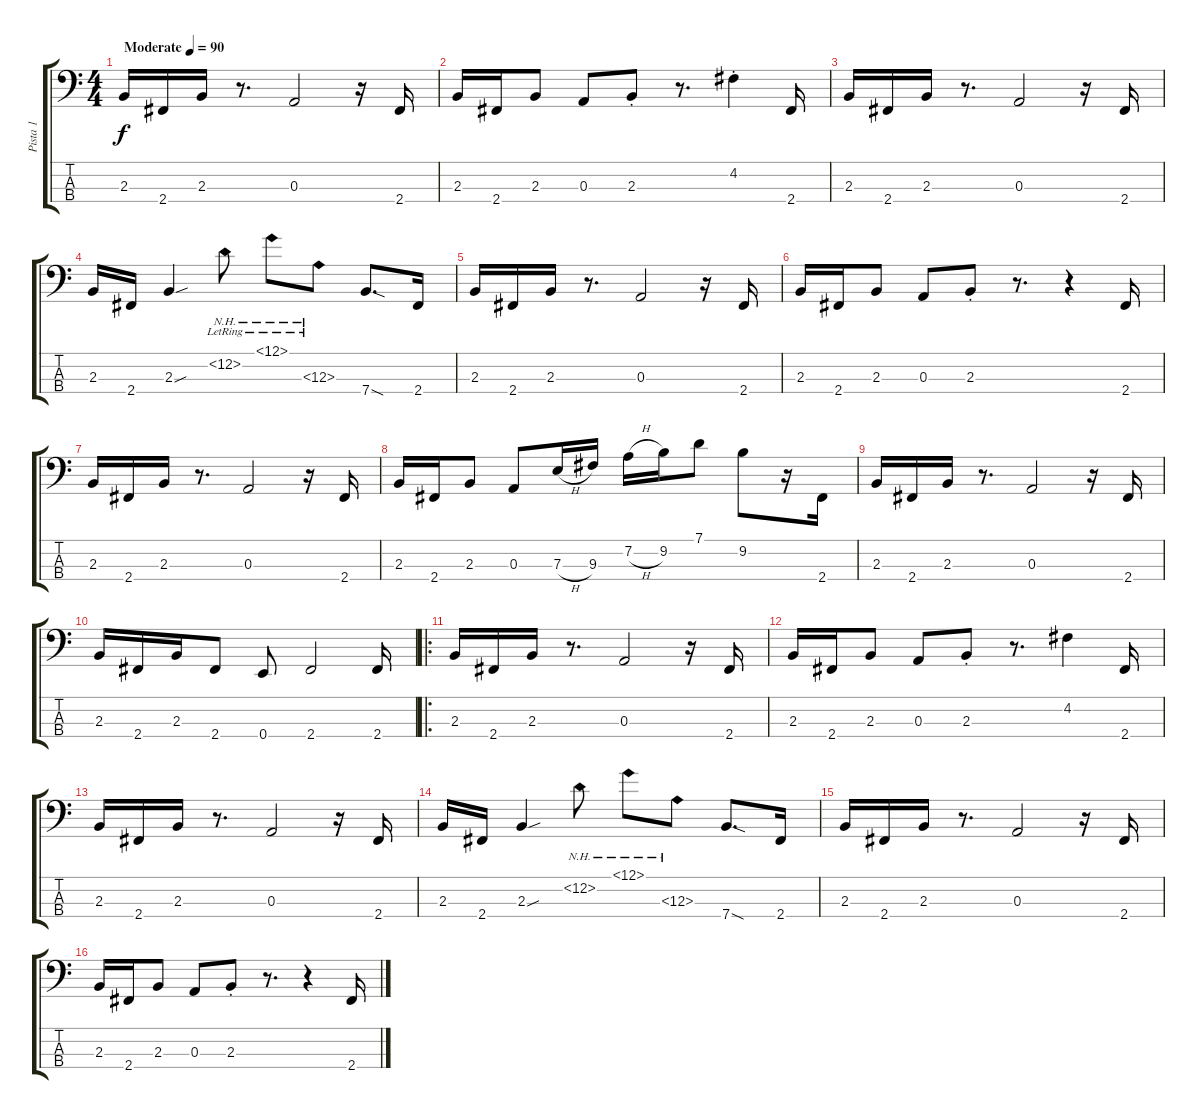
\track ("Pista 1" "Pista 1") {instrument electricbassfinger}
\staff {score tabs}
\tuning (G2 D2 A1 E1) {hide}
\ts (4 4)
\tempo (90 "Moderate")
\clef f4
\ks c
2.3.16{dy f instrument electricbassfinger} 2.4.16 2.3.16 r.8{d} 0.3.2 r.16 2.4.16 |
2.3.16 2.4.16 2.3.8 0.3.8 2.3{st}.8 r.8{d} 4.2{st}.4 2.4.16 |
2.3.16 2.4.16 2.3.16 r.8{d} 0.3.2 r.16 2.4.16 |
2.3.16{instrument electricbassfinger} 2.4.16{instrument electricbassfinger} 2.3{sou}.4{instrument electricbassfinger} 12.2{nh lr}.8{instrument electricbassfinger} 12.1{nh lr}.8{instrument electricbassfinger} 12.3{nh lr}.8{instrument electricbassfinger} 7.4{sod}.8{d instrument electricbassfinger} 2.4.16{instrument electricbassfinger} |
2.3.16 2.4.16 2.3.16 r.8{d} 0.3.2 r.16 2.4.16 |
2.3.16 2.4.16 2.3.8 0.3.8 2.3{st}.8 r.8{d} r.4 2.4.16 |
2.3.16 2.4.16 2.3.16 r.8{d} 0.3.2 r.16 2.4.16 |
2.3.16 2.4.16 2.3.8 0.3.8 7.3{h}.16 9.3.16 7.2{h}.16 9.2.16 7.1.8 9.2.8 r.16 2.4.16 |
2.3.16 2.4.16 2.3.16 r.8{d} 0.3.2 r.16 2.4.16 |
2.3.16 2.4.16 2.3.16 2.4.8 0.4.8 2.4.2 2.4.16 |
\ro
2.3.16 2.4.16 2.3.16 r.8{d} 0.3.2 r.16 2.4.16 |
2.3.16 2.4.16 2.3.8 0.3.8 2.3{st}.8 r.8{d} 4.2.4 2.4.16 |
2.3.16 2.4.16 2.3.16 r.8{d} 0.3.2 r.16 2.4.16 |
2.3.16 2.4.16 2.3{sou}.4 12.2{nh}.8 12.1{nh}.8 12.3{nh}.8 7.4{sod}.8{d} 2.4.16 |
2.3.16 2.4.16 2.3.16 r.8{d} 0.3.2 r.16 2.4.16 |
2.3.16 2.4.16 2.3.8 0.3.8 2.3{st}.8 r.8{d} r.4 2.4.16
